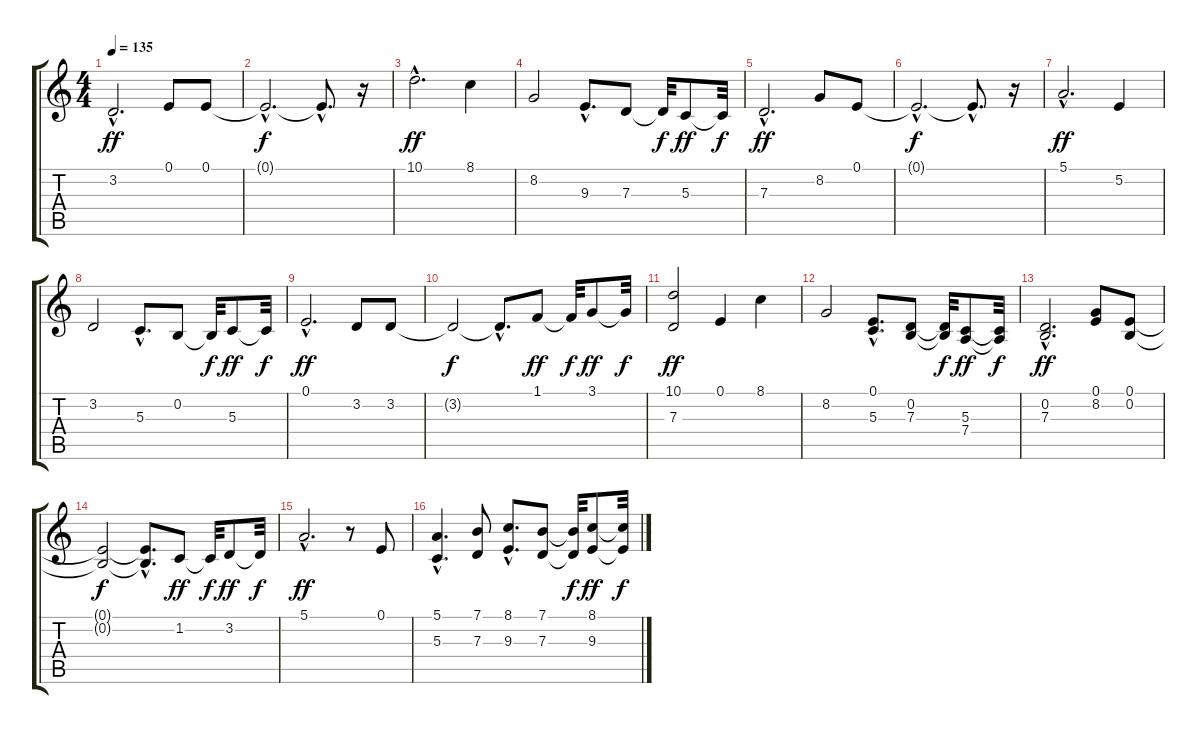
\track "" {instrument acousticgrandpiano}
\staff {score tabs}
\tuning (E4 B3 G3 D3 A2 E2) {hide}
\ts (4 4)
\tempo 135
\clef g2
\ks c
3.2{hac}.2{d dy ff} 0.1.8 0.1.8 |
0.1{hac t}.2{d dy f} 0.1{hac t}.8{d} r.16 |
10.1{hac}.2{d dy ff} 8.1.4 |
8.2.2 9.3{hac}.8{d} 7.3.8 7.3{t}.32{dy f} 5.3.8{dy ff} 5.3{t}.32{dy f} |
7.3{hac}.2{d dy ff} 8.2.8 0.1.8 |
0.1{hac t}.2{d dy f} 0.1{hac t}.8{d} r.16 |
5.1{hac}.2{d dy ff} 5.2.4 |
3.2.2 5.3{hac}.8{d} 0.2.8 0.2{t}.32{dy f} 5.3.8{dy ff} 5.3{t}.32{dy f} |
0.1{hac}.2{d dy ff} 3.2.8 3.2.8 |
3.2{t}.2{dy f} 3.2{hac t}.8{d} 1.1.8{dy ff} 1.1{t}.32{dy f} 3.1.8{dy ff} 3.1{t}.32{dy f} |
(10.1 7.3).2{dy ff} 0.1.4 8.1.4 |
8.2.2 (0.1{hac} 5.3{hac}).8{d} (0.2 7.3).8 (0.2{t} 7.3{t}).32{dy f} (5.3 7.4).8{dy ff} (5.3{t} 7.4{t}).32{dy f} |
(0.2{hac} 7.3{hac}).2{d dy ff} (0.1 8.2).8 (0.1 0.2).8 |
(0.1{t} 0.2{t}).2{dy f} (0.1{hac t} 0.2{hac t}).8{d} 1.2.8{dy ff} 1.2{t}.32{dy f} 3.2.8{dy ff} 3.2{t}.32{dy f} |
5.1{hac}.2{d dy ff} r.8 0.1.8 |
(5.1{hac} 5.3{hac}).4{d} (7.1 7.3).8 (8.1{hac} 9.3{hac}).8{d} (7.1 7.3).8 (7.1{t} 7.3{t}).32{dy f} (8.1 9.3).8{dy ff} (8.1{t} 9.3{t}).32{dy f}
